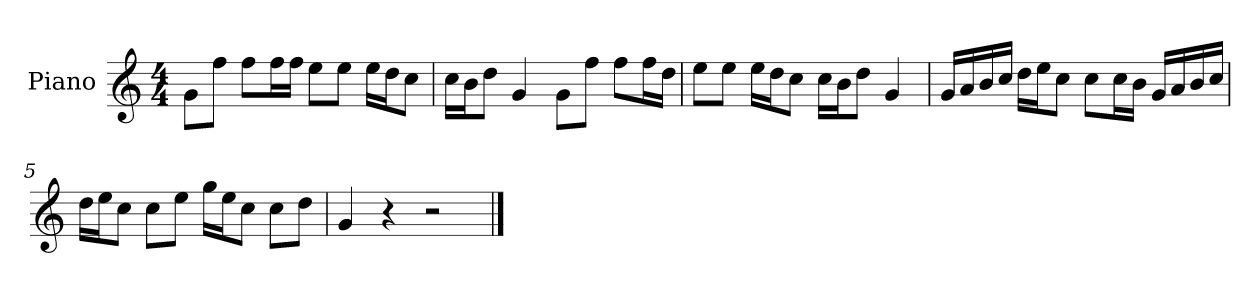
**kern
*part1
*staff1
*I"Piano
*I'P-no
*clefG2
*k[]
*M4/4
*MM90
=1
8g\L
8ff\J
8ff\L
16ff\L
16ff\JJ
8ee\L
8ee\J
16ee\LL
16dd\J
8cc\J
=2
16cc\LL
16b\J
8dd\J
4g/
8g\L
8ff\J
8ff\L
16ff\L
16dd\JJ
=3
8ee\L
8ee\J
16ee\LL
16dd\J
8cc\J
16cc\LL
16b\J
8dd\J
4g/
=4
16g/LL
16a/
16b/
16cc/JJ
16dd\LL
16ee\J
8cc\J
8cc\L
16cc\L
16b\JJ
16g/LL
16a/
16b/
16cc/JJ
!!LO:LB:g=z
=5
16dd\LL
16ee\J
8cc\J
8cc\L
8ee\J
16gg\LL
16ee\J
8cc\J
8cc\L
8dd\J
=6
4g/
4r
2r
==
*-
